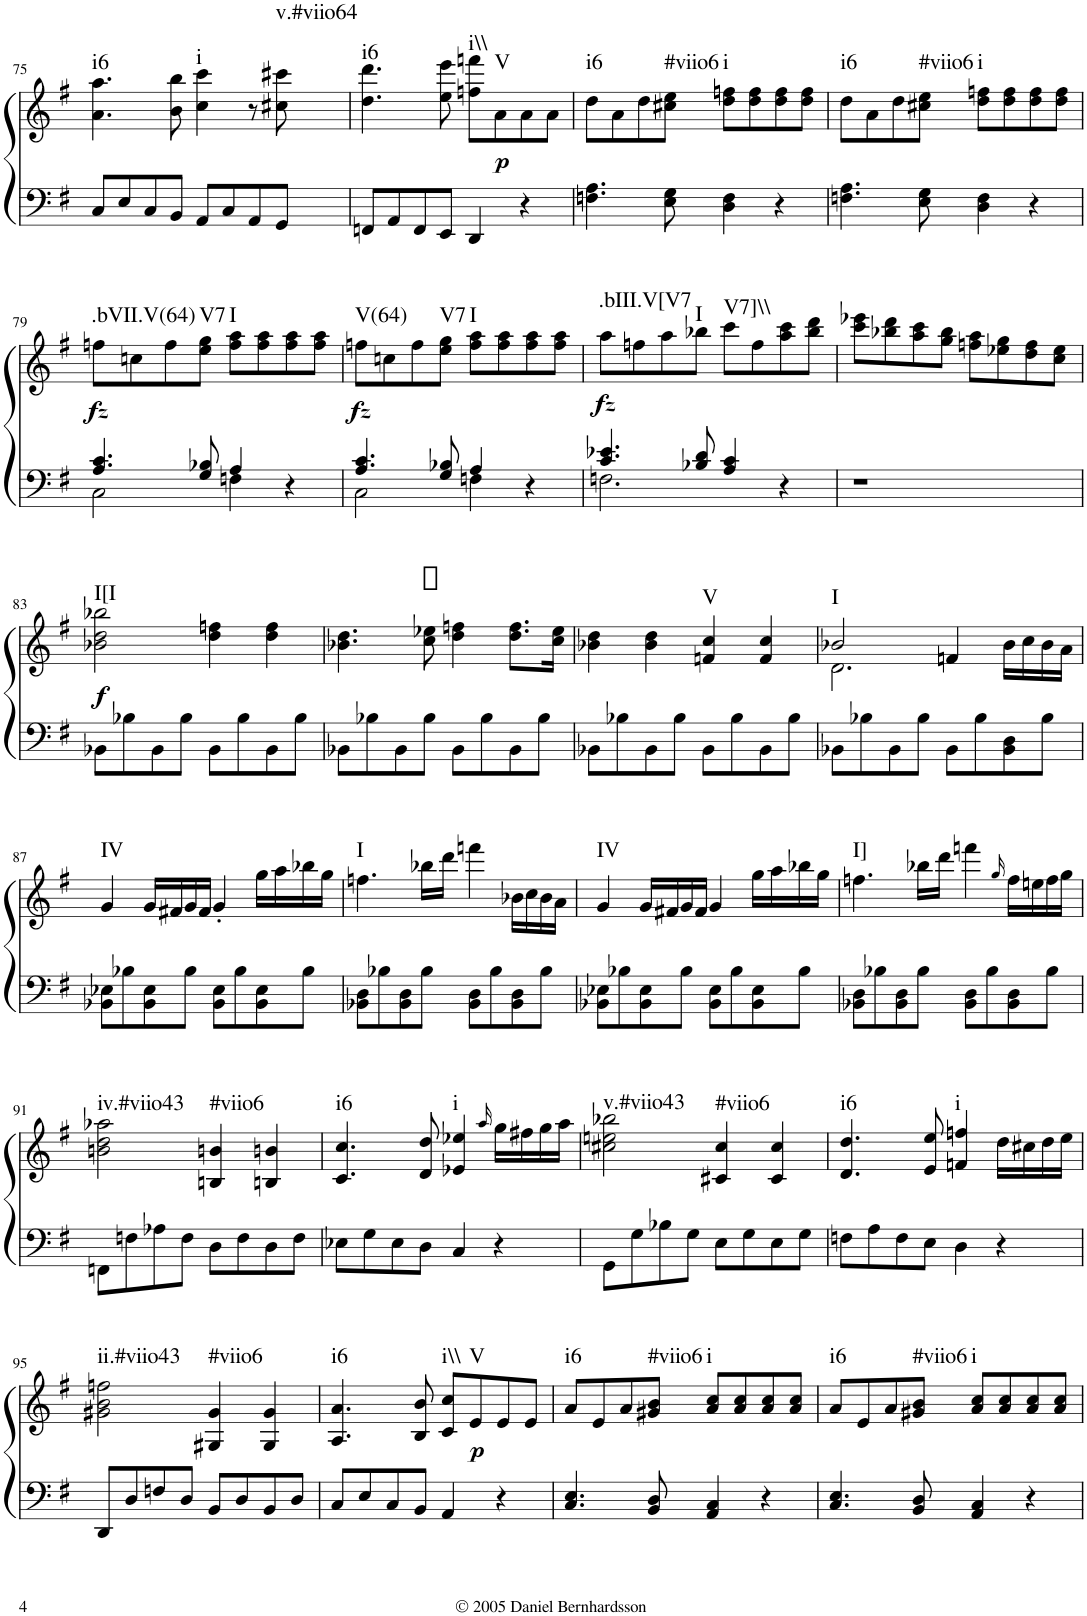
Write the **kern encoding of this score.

**kern	**kern	**dynam	**harte
*part1	*part1	*part1	*part1
*staff2	*staff1	*staff1/2	*
*I"Piano	*	*	*
*I'Pno.	*	*	*
!!LO:PB:g=z
*clefF4	*clefG2	*	*
*k[f#]	*k[f#]	*	*
*G:	*G:	*	*
*M4/4	*M4/4	*	*
*met(c)	*met(c)	*	*
=75	=75	=75	=75
!	!	!	!LO:H:kt=i6
8C/L	4.a\ 4.aa\	.	N
8E/	.	.	.
8C/	.	.	.
8BB/J	8b\ 8bb\	.	.
!	!	!	!LO:H:kt=i
8AA/L	4cc\ 4ccc\	.	N
8C/	.	.	.
8AA/	8r	.	.
!	!	!	!LO:H:kt=v.#viio64
8GG/J	8cc#X\ 8ccc#X\	.	N
=76	=76	=76	=76
!	!	!	!LO:H:kt=i6
8FFn/L	4.dd\ 4.ddd\	.	N
8AA/	.	.	.
8FF/	.	.	.
8EE/J	8ee\ 8eee\	.	.
!	!	!	!LO:H:kt=i\\
4DD/	8ffn\ 8fffn\L	.	N
!	!	!LO:DY:b	!LO:H:kt=V
.	8a\	p	N
4r	8a\	.	.
.	8a\J	.	.
=77	=77	=77	=77
!	!	!	!LO:H:kt=i6
4.Fn\ 4.A\	8dd\L	.	N
.	8a\	.	.
.	8dd\	.	.
!	!	!	!LO:H:kt=#viio6
8E\ 8G\	8cc#X\ 8ee\J	.	N
!	!	!	!LO:H:kt=i
4D\ 4F\	8dd\ 8ffn\L	.	N
.	8dd\ 8ff\	.	.
4r	8dd\ 8ff\	.	.
.	8dd\ 8ff\J	.	.
=78	=78	=78	=78
!	!	!	!LO:H:kt=i6
4.Fn\ 4.A\	8dd\L	.	N
.	8a\	.	.
.	8dd\	.	.
!	!	!	!LO:H:kt=#viio6
8E\ 8G\	8cc#X\ 8ee\J	.	N
!	!	!	!LO:H:kt=i
4D\ 4F\	8dd\ 8ffn\L	.	N
.	8dd\ 8ff\	.	.
4r	8dd\ 8ff\	.	.
.	8dd\ 8ff\J	.	.
!!LO:LB:g=z
=79	=79	=79	=79
*^	*	*	*
!	!	!	!LO:DY:b	!LO:H:kt=.bVII.V(64)
4.A/ 4.c/	2C\	8ffn\L	fz	N
.	.	8ccn\	.	.
.	.	8ff\	.	.
!	!	!	!	!LO:H:kt=V7
8G/ 8B-X/	.	8ee\ 8gg\J	.	N
!	!	!	!	!LO:H:kt=I
4A/	4Fn\	8ff\ 8aa\L	.	N
.	.	8ff\ 8aa\	.	.
4r	4ryy	8ff\ 8aa\	.	.
.	.	8ff\ 8aa\J	.	.
=80	=80	=80	=80	=80
!	!	!	!LO:DY:b	!LO:H:kt=V(64)
4.A/ 4.c/	2C\	8ffn\L	fz	N
.	.	8ccn\	.	.
.	.	8ff\	.	.
!	!	!	!	!LO:H:kt=V7
8G/ 8B-X/	.	8ee\ 8gg\J	.	N
!	!	!	!	!LO:H:kt=I
4A/	4Fn\	8ff\ 8aa\L	.	N
.	.	8ff\ 8aa\	.	.
4r	4ryy	8ff\ 8aa\	.	.
.	.	8ff\ 8aa\J	.	.
=81	=81	=81	=81	=81
!	!	!	!LO:DY:b	!LO:H:kt=.bIII.V[V7
4.c/ 4.e-X/	2.Fn\	8aa\L	fz	N
.	.	8ffn\	.	.
.	.	8aa\	.	.
!	!	!	!	!LO:H:kt=I
8B-X/ 8d/	.	8bb-X\J	.	N
!	!	!	!	!LO:H:kt=V7]\\
4A/ 4c/	.	8ccc\L	.	N
.	.	8ff\	.	.
4r	4ryy	8aa\ 8ccc\	.	.
.	.	8bb-\ 8ddd\J	.	.
*v	*v	*	*	*
=82	=82	=82	=82
1r	8ccc\ 8eee-X\L	.	.
.	8bb-X\ 8ddd\	.	.
.	8aa\ 8ccc\	.	.
.	8gg\ 8bb-\J	.	.
.	8ffn\ 8aa\L	.	.
.	8ee-X\ 8gg\	.	.
.	8dd\ 8ff\	.	.
.	8cc\ 8ee-\J	.	.
!!LO:LB:g=z
=83	=83	=83	=83
!	!	!LO:DY:b	!LO:H:kt=I[I
8BB-X\L	2b-X\ 2dd\ 2bb-X\	f	N
8B-X\	.	.	.
8BB-\	.	.	.
8B-\J	.	.	.
8BB-\L	4dd\ 4ffn\	.	.
8B-\	.	.	.
8BB-\	4dd\ 4ff\	.	.
8B-\J	.	.	.
=84	=84	=84	=84
8BB-X\L	4.b-X\ 4.dd\	.	.
8B-X\	.	.	.
8BB-\	.	.	.
8B-\J	8cc\ 8ee-X\	.	.
8BB-\L	4dd\ 4ffn\	.	.
8B-\	.	.	.
8BB-\	8.dd\ 8.ff\L	.	.
8B-\J	.	.	.
.	16cc\ 16ee-\Jk	.	.
=85	=85	=85	=85
8BB-X\L	4b-X\ 4dd\	.	.
8B-X\	.	.	.
8BB-\	4b-\ 4dd\	.	.
8B-\J	.	.	.
!	!	!	!LO:H:kt=V
8BB-\L	4fn/ 4cc/	.	N
8B-\	.	.	.
8BB-\	4f/ 4cc/	.	.
8B-\J	.	.	.
=86	=86	=86	=86
*	*^	*	*
!	!	!	!	!LO:H:kt=I
8BB-X\L	2b-X/	2.d\	.	N
8B-X\	.	.	.	.
8BB-\	.	.	.	.
8B-\J	.	.	.	.
8BB-\L	4fn/	.	.	.
8B-\	.	.	.	.
8BB-\ 8D\	16b-\LL	4ryy	.	.
.	16cc\	.	.	.
8B-\J	16b-\	.	.	.
.	16a\JJ	.	.	.
*	*v	*v	*	*
!!LO:LB:g=z
=87	=87	=87	=87
!	!	!	!LO:H:kt=IV
8BB-X\ 8E-X\L	4g/	.	N
8B-X\	.	.	.
8BB-\ 8E-\	16g/LL	.	.
.	16f#X/	.	.
8B-\J	16g/	.	.
.	16f#/JJ	.	.
8BB-\ 8E-\L	4g'/	.	.
8B-\	.	.	.
8BB-\ 8E-\	16gg\LL	.	.
.	16aa\	.	.
8B-\J	16bb-X\	.	.
.	16gg\JJ	.	.
=88	=88	=88	=88
!	!	!	!LO:H:kt=I
8BB-X\ 8D\L	4.ffn\	.	N
8B-X\	.	.	.
8BB-\ 8D\	.	.	.
8B-\J	16bb-X\LL	.	.
.	16ddd\JJ	.	.
8BB-\ 8D\L	4fffn\	.	.
8B-\	.	.	.
8BB-\ 8D\	16b-X\LL	.	.
.	16cc\	.	.
8B-\J	16b-\	.	.
.	16a\JJ	.	.
=89	=89	=89	=89
!	!	!	!LO:H:kt=IV
8BB-X\ 8E-X\L	4g/	.	N
8B-X\	.	.	.
8BB-\ 8E-\	16g/LL	.	.
.	16f#X/	.	.
8B-\J	16g/	.	.
.	16f#/JJ	.	.
8BB-\ 8E-\L	4g/	.	.
8B-\	.	.	.
8BB-\ 8E-\	16gg\LL	.	.
.	16aa\	.	.
8B-\J	16bb-X\	.	.
.	16gg\JJ	.	.
=90	=90	=90	=90
!	!	!	!LO:H:kt=I]
8BB-X\ 8D\L	4.ffn\	.	N
8B-X\	.	.	.
8BB-\ 8D\	.	.	.
8B-\J	16bb-X\LL	.	.
.	16ddd\JJ	.	.
8BB-\ 8D\L	4fffn\	.	.
8B-\	.	.	.
.	16qgg/	.	.
8BB-\ 8D\	16ff\LL	.	.
.	16een\	.	.
8B-\J	16ff\	.	.
.	16gg\JJ	.	.
!!LO:LB:g=z
=91	=91	=91	=91
!	!	!	!LO:H:kt=iv.#viio43
8FFn\L	2bn\ 2dd\ 2aa-X\	.	N
8Fn\	.	.	.
8A-X\	.	.	.
8F\J	.	.	.
!	!	!	!LO:H:kt=#viio6
8D\L	4Bn/ 4bn/	.	N
8F\	.	.	.
8D\	4Bn/ 4bn/	.	.
8F\J	.	.	.
=92	=92	=92	=92
!	!	!	!LO:H:kt=i6
8E-X\L	4.c/ 4.cc/	.	N
8G\	.	.	.
8E-\	.	.	.
8D\J	8d/ 8dd/	.	.
!	!	!	!LO:H:kt=i
4C/	4e-X/ 4ee-X/	.	N
.	16qaa/	.	.
4r	16gg\LL	.	.
.	16ff#X\	.	.
.	16gg\	.	.
.	16aa\JJ	.	.
=93	=93	=93	=93
!	!	!	!LO:H:kt=v.#viio43
8GG\L	2cc#X\ 2een\ 2bb-X\	.	N
8G\	.	.	.
8B-X\	.	.	.
8G\J	.	.	.
!	!	!	!LO:H:kt=#viio6
8E\L	4c#X/ 4cc#/	.	N
8G\	.	.	.
8E\	4c#/ 4cc#/	.	.
8G\J	.	.	.
=94	=94	=94	=94
!	!	!	!LO:H:kt=i6
8Fn\L	4.d/ 4.dd/	.	N
8A\	.	.	.
8F\	.	.	.
8E\J	8e/ 8ee/	.	.
!	!	!	!LO:H:kt=i
4D\	4fn/ 4ffn/	.	N
4r	16dd\LL	.	.
.	16cc#X\	.	.
.	16dd\	.	.
.	16ee\JJ	.	.
!!LO:LB:g=z
=95	=95	=95	=95
!	!	!	!LO:H:kt=ii.#viio43
8DD/L	2g#X\ 2b\ 2ffn\	.	N
8D/	.	.	.
8Fn/	.	.	.
8D/J	.	.	.
!	!	!	!LO:H:kt=#viio6
8BB/L	4G#X/ 4g#/	.	N
8D/	.	.	.
8BB/	4G#/ 4g#/	.	.
8D/J	.	.	.
=96	=96	=96	=96
!	!	!	!LO:H:kt=i6
8C/L	4.A/ 4.a/	.	N
8E/	.	.	.
8C/	.	.	.
8BB/J	8B/ 8b/	.	.
!	!	!	!LO:H:kt=i\\
4AA/	8c/ 8cc/L	.	N
!	!	!LO:DY:b	!LO:H:kt=V
.	8e/	p	N
4r	8e/	.	.
.	8e/J	.	.
=97	=97	=97	=97
!	!	!	!LO:H:kt=i6
4.C/ 4.E/	8a/L	.	N
.	8e/	.	.
.	8a/	.	.
!	!	!	!LO:H:kt=#viio6
8BB/ 8D/	8g#X/ 8b/J	.	N
!	!	!	!LO:H:kt=i
4AA/ 4C/	8a/ 8cc/L	.	N
.	8a/ 8cc/	.	.
4r	8a/ 8cc/	.	.
.	8a/ 8cc/J	.	.
=98	=98	=98	=98
!	!	!	!LO:H:kt=i6
4.C/ 4.E/	8a/L	.	N
.	8e/	.	.
.	8a/	.	.
!	!	!	!LO:H:kt=#viio6
8BB/ 8D/	8g#X/ 8b/J	.	N
!	!	!	!LO:H:kt=i
4AA/ 4C/	8a/ 8cc/L	.	N
.	8a/ 8cc/	.	.
4r	8a/ 8cc/	.	.
.	8a/ 8cc/J	.	.
=	=	=	=
*-	*-	*-	*-
